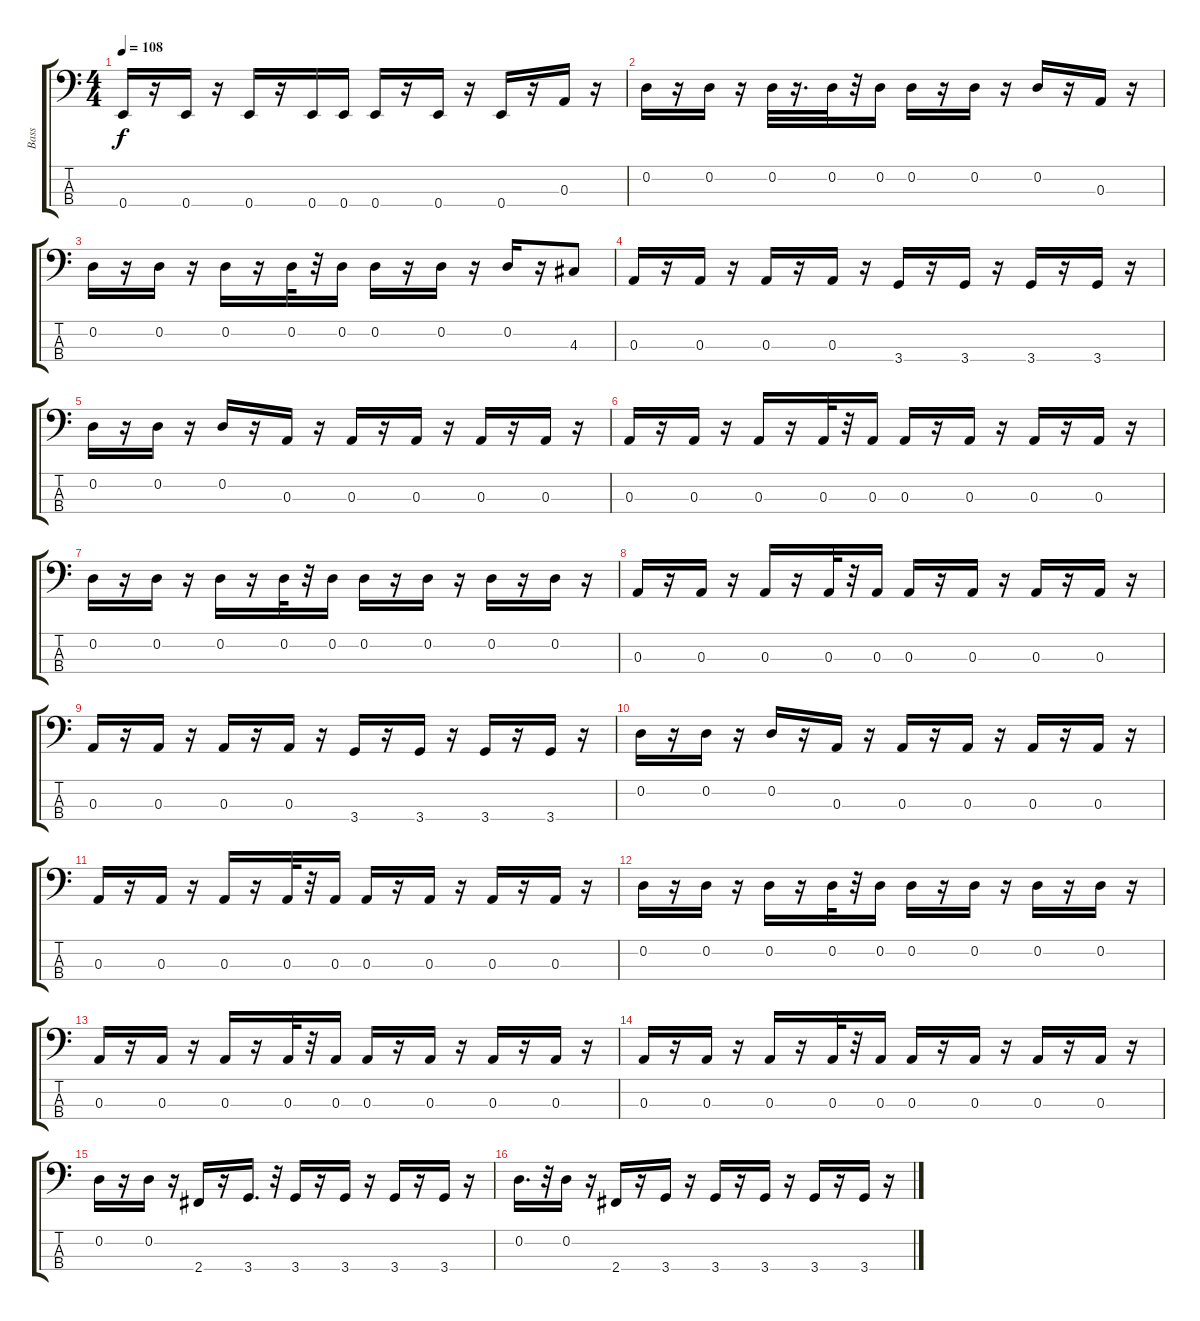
\track ("Bass       " "Bass      ") {instrument electricbassfinger}
\staff {score tabs}
\tuning (G2 D2 A1 E1) {hide}
\ts (4 4)
\tempo 108
\clef f4
\ks c
0.4.16{dy f} r.16 0.4.16 r.16 0.4.16 r.16 0.4.16 0.4.16 0.4.16 r.16 0.4.16 r.16 0.4.16 r.16 0.3.16 r.16 |
0.2.16 r.16 0.2.16 r.16 0.2.32 r.16{d} 0.2.32 r.32 0.2.16 0.2.16 r.16 0.2.16 r.16 0.2.16 r.16 0.3.16 r.16 |
0.2.16 r.16 0.2.16 r.16 0.2.16 r.16 0.2.32 r.32 0.2.16 0.2.16 r.16 0.2.16 r.16 0.2.16 r.16 4.3.8 |
0.3.16 r.16 0.3.16 r.16 0.3.16 r.16 0.3.16 r.16 3.4.16 r.16 3.4.16 r.16 3.4.16 r.16 3.4.16 r.16 |
0.2.16 r.16 0.2.16 r.16 0.2.16 r.16 0.3.16 r.16 0.3.16 r.16 0.3.16 r.16 0.3.16 r.16 0.3.16 r.16 |
0.3.16 r.16 0.3.16 r.16 0.3.16 r.16 0.3.32 r.32 0.3.16 0.3.16 r.16 0.3.16 r.16 0.3.16 r.16 0.3.16 r.16 |
0.2.16 r.16 0.2.16 r.16 0.2.16 r.16 0.2.32 r.32 0.2.16 0.2.16 r.16 0.2.16 r.16 0.2.16 r.16 0.2.16 r.16 |
0.3.16 r.16 0.3.16 r.16 0.3.16 r.16 0.3.32 r.32 0.3.16 0.3.16 r.16 0.3.16 r.16 0.3.16 r.16 0.3.16 r.16 |
0.3.16 r.16 0.3.16 r.16 0.3.16 r.16 0.3.16 r.16 3.4.16 r.16 3.4.16 r.16 3.4.16 r.16 3.4.16 r.16 |
0.2.16 r.16 0.2.16 r.16 0.2.16 r.16 0.3.16 r.16 0.3.16 r.16 0.3.16 r.16 0.3.16 r.16 0.3.16 r.16 |
0.3.16 r.16 0.3.16 r.16 0.3.16 r.16 0.3.32 r.32 0.3.16 0.3.16 r.16 0.3.16 r.16 0.3.16 r.16 0.3.16 r.16 |
0.2.16 r.16 0.2.16 r.16 0.2.16 r.16 0.2.32 r.32 0.2.16 0.2.16 r.16 0.2.16 r.16 0.2.16 r.16 0.2.16 r.16 |
0.3.16 r.16 0.3.16 r.16 0.3.16 r.16 0.3.32 r.32 0.3.16 0.3.16 r.16 0.3.16 r.16 0.3.16 r.16 0.3.16 r.16 |
0.3.16 r.16 0.3.16 r.16 0.3.16 r.16 0.3.32 r.32 0.3.16 0.3.16 r.16 0.3.16 r.16 0.3.16 r.16 0.3.16 r.16 |
0.2.16 r.16 0.2.16 r.16 2.4.16 r.16 3.4.16{d} r.32 3.4.16 r.16 3.4.16 r.16 3.4.16 r.16 3.4.16 r.16 |
0.2.16{d} r.32 0.2.16 r.16 2.4.16 r.16 3.4.16 r.16 3.4.16 r.16 3.4.16 r.16 3.4.16 r.16 3.4.16 r.16
